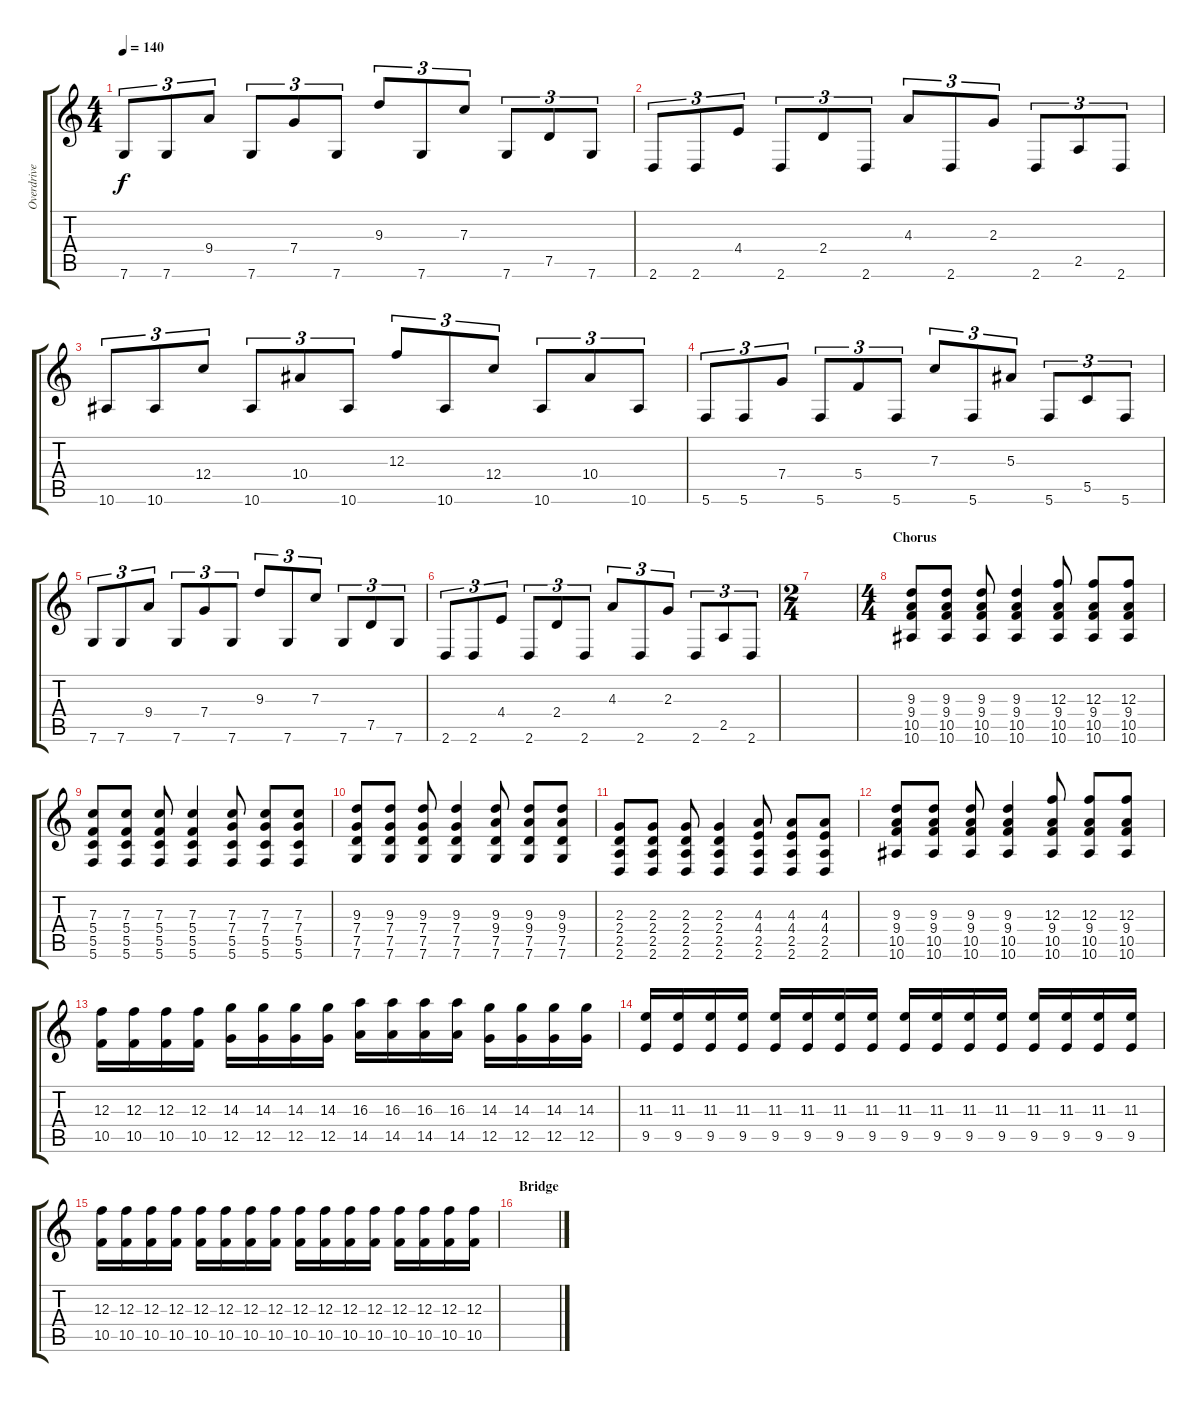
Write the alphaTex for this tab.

\track ("Overdrive" "Overdrive") {instrument overdrivenguitar}
\staff {score tabs}
\tuning (D4 A3 F3 C3 G2 C2) {hide}
\ts (4 4)
\tempo 140
\clef g2
\ks c
7.6.8{tu (3 2) dy f} 7.6.8{tu (3 2)} 9.4.8{tu (3 2)} 7.6.8{tu (3 2)} 7.4.8{tu (3 2)} 7.6.8{tu (3 2)} 9.3.8{tu (3 2)} 7.6.8{tu (3 2)} 7.3.8{tu (3 2)} 7.6.8{tu (3 2)} 7.5.8{tu (3 2)} 7.6.8{tu (3 2)} |
2.6.8{tu (3 2)} 2.6.8{tu (3 2)} 4.4.8{tu (3 2)} 2.6.8{tu (3 2)} 2.4.8{tu (3 2)} 2.6.8{tu (3 2)} 4.3.8{tu (3 2)} 2.6.8{tu (3 2)} 2.3.8{tu (3 2)} 2.6.8{tu (3 2)} 2.5.8{tu (3 2)} 2.6.8{tu (3 2)} |
10.6.8{tu (3 2)} 10.6.8{tu (3 2)} 12.4.8{tu (3 2)} 10.6.8{tu (3 2)} 10.4.8{tu (3 2)} 10.6.8{tu (3 2)} 12.3.8{tu (3 2)} 10.6.8{tu (3 2)} 12.4.8{tu (3 2)} 10.6.8{tu (3 2)} 10.4.8{tu (3 2)} 10.6.8{tu (3 2)} |
5.6.8{tu (3 2)} 5.6.8{tu (3 2)} 7.4.8{tu (3 2)} 5.6.8{tu (3 2)} 5.4.8{tu (3 2)} 5.6.8{tu (3 2)} 7.3.8{tu (3 2)} 5.6.8{tu (3 2)} 5.3.8{tu (3 2)} 5.6.8{tu (3 2)} 5.5.8{tu (3 2)} 5.6.8{tu (3 2)} |
7.6.8{tu (3 2)} 7.6.8{tu (3 2)} 9.4.8{tu (3 2)} 7.6.8{tu (3 2)} 7.4.8{tu (3 2)} 7.6.8{tu (3 2)} 9.3.8{tu (3 2)} 7.6.8{tu (3 2)} 7.3.8{tu (3 2)} 7.6.8{tu (3 2)} 7.5.8{tu (3 2)} 7.6.8{tu (3 2)} |
2.6.8{tu (3 2)} 2.6.8{tu (3 2)} 4.4.8{tu (3 2)} 2.6.8{tu (3 2)} 2.4.8{tu (3 2)} 2.6.8{tu (3 2)} 4.3.8{tu (3 2)} 2.6.8{tu (3 2)} 2.3.8{tu (3 2)} 2.6.8{tu (3 2)} 2.5.8{tu (3 2)} 2.6.8{tu (3 2)} |
\ts (2 4)
|
\ts (4 4)
\section ("" "Chorus")
(9.3 9.4 10.5 10.6).8 (9.3 9.4 10.5 10.6).8 (9.3 9.4 10.5 10.6).8 (9.3 9.4 10.5 10.6).4 (12.3 9.4 10.5 10.6).8 (12.3 9.4 10.5 10.6).8 (12.3 9.4 10.5 10.6).8 |
(7.3 5.4 5.5 5.6).8 (7.3 5.4 5.5 5.6).8 (7.3 5.4 5.5 5.6).8 (7.3 5.4 5.5 5.6).4 (7.3 7.4 5.5 5.6).8 (7.3 7.4 5.5 5.6).8 (7.3 7.4 5.5 5.6).8 |
(9.3 7.4 7.5 7.6).8 (9.3 7.4 7.5 7.6).8 (9.3 7.4 7.5 7.6).8 (9.3 7.4 7.5 7.6).4 (9.3 9.4 7.5 7.6).8 (9.3 9.4 7.5 7.6).8 (9.3 9.4 7.5 7.6).8 |
(2.3 2.4 2.5 2.6).8 (2.3 2.4 2.5 2.6).8 (2.3 2.4 2.5 2.6).8 (2.3 2.4 2.5 2.6).4 (4.3 4.4 2.5 2.6).8 (4.3 4.4 2.5 2.6).8 (4.3 4.4 2.5 2.6).8 |
(9.3 9.4 10.5 10.6).8 (9.3 9.4 10.5 10.6).8 (9.3 9.4 10.5 10.6).8 (9.3 9.4 10.5 10.6).4 (12.3 9.4 10.5 10.6).8 (12.3 9.4 10.5 10.6).8 (12.3 9.4 10.5 10.6).8 |
(12.3 10.5).16 (12.3 10.5).16 (12.3 10.5).16 (12.3 10.5).16 (14.3 12.5).16 (14.3 12.5).16 (14.3 12.5).16 (14.3 12.5).16 (16.3 14.5).16 (16.3 14.5).16 (16.3 14.5).16 (16.3 14.5).16 (14.3 12.5).16 (14.3 12.5).16 (14.3 12.5).16 (14.3 12.5).16 |
(11.3 9.5).16 (11.3 9.5).16 (11.3 9.5).16 (11.3 9.5).16 (11.3 9.5).16 (11.3 9.5).16 (11.3 9.5).16 (11.3 9.5).16 (11.3 9.5).16 (11.3 9.5).16 (11.3 9.5).16 (11.3 9.5).16 (11.3 9.5).16 (11.3 9.5).16 (11.3 9.5).16 (11.3 9.5).16 |
(12.3 10.5).16 (12.3 10.5).16 (12.3 10.5).16 (12.3 10.5).16 (12.3 10.5).16 (12.3 10.5).16 (12.3 10.5).16 (12.3 10.5).16 (12.3 10.5).16 (12.3 10.5).16 (12.3 10.5).16 (12.3 10.5).16 (12.3 10.5).16 (12.3 10.5).16 (12.3 10.5).16 (12.3 10.5).16 |
\section ("" "Bridge")
